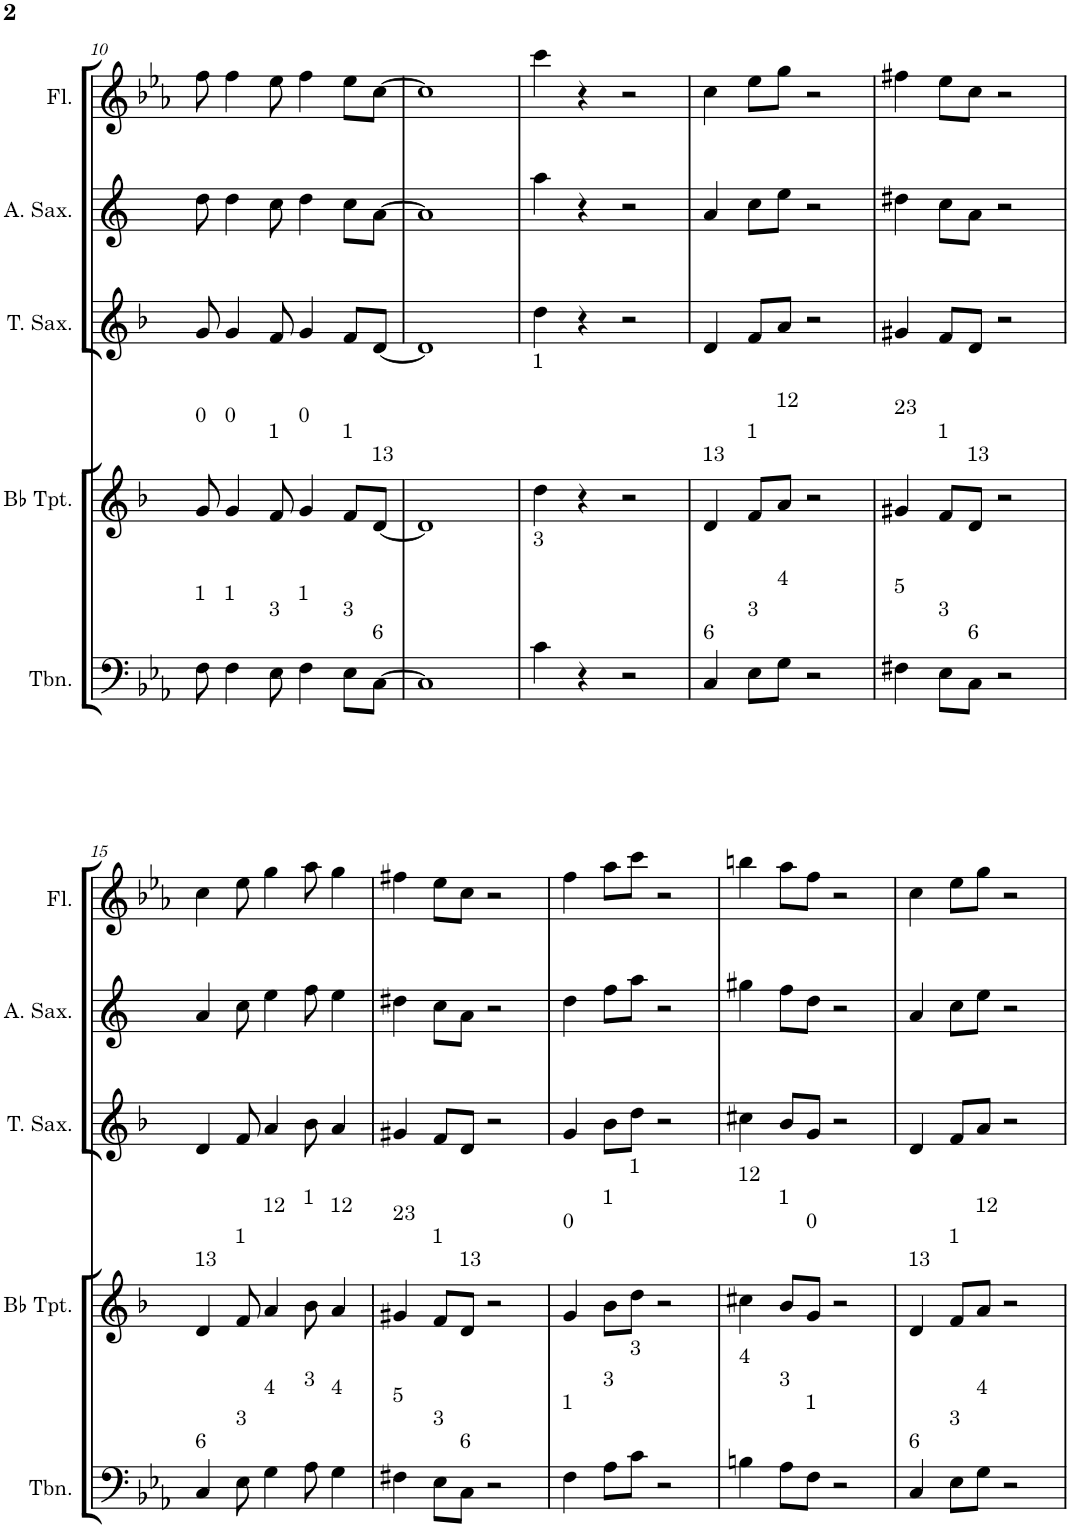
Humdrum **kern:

**kern	**kern	**kern	**kern	**kern
*part5	*part4	*part3	*part2	*part1
*staff5	*staff4	*staff3	*staff2	*staff1
*I"Trombone	*I"Bb Trumpet	*I"Tenor Saxophone	*I"Alto Saxophone	*I"Flute
*I'Tbn.	*I'Bb Tpt.	*I'T. Sax.	*I'A. Sax.	*I'Fl.
!!LO:PB:g=z
*clefF4	*clefG2	*clefG2	*clefG2	*clefG2
*	*Trd1c2	*Trd8c14	*Trd5c9	*
*k[b-e-a-]	*k[b-]	*k[b-]	*k[]	*k[b-e-a-]
*M4/4	*M4/4	*M4/4	*M4/4	*M4/4
=10	=10	=10	=10	=10
!	!LO:TX:a:t=0	!	!	!
!LO:TX:a:t=1	!	!	!	!
8F\	8g/	8g/	8dd\	8ff\
!	!LO:TX:a:t=0	!	!	!
!LO:TX:a:t=1	!	!	!	!
4F\	4g/	4g/	4dd\	4ff\
!	!LO:TX:a:t=1	!	!	!
!LO:TX:a:t=3	!	!	!	!
8E-\	8f/	8f/	8cc\	8ee-\
!	!LO:TX:a:t=0	!	!	!
!LO:TX:a:t=1	!	!	!	!
4F\	4g/	4g/	4dd\	4ff\
!	!LO:TX:a:t=1	!	!	!
!LO:TX:a:t=3	!	!	!	!
8E-\L	8f/L	8f/L	8cc\L	8ee-\L
!	!LO:TX:a:t=13	!	!	!
!LO:TX:a:t=6	!	!	!	!
[8C\J	[8d/J	[8d/J	[8a\J	[8cc\J
=11	=11	=11	=11	=11
1C]	1d]	1d]	1a]	1cc]
=12	=12	=12	=12	=12
!	!LO:TX:a:t=1	!	!	!
!LO:TX:a:t=3	!	!	!	!
4c\	4dd\	4dd\	4aa\	4ccc\
4r	4r	4r	4r	4r
2r	2r	2r	2r	2r
=13	=13	=13	=13	=13
!	!LO:TX:a:t=13	!	!	!
!LO:TX:a:t=6	!	!	!	!
4C/	4d/	4d/	4a/	4cc\
!	!LO:TX:a:t=1	!	!	!
!LO:TX:a:t=3	!	!	!	!
8E-\L	8f/L	8f/L	8cc\L	8ee-\L
!	!LO:TX:a:t=12	!	!	!
!LO:TX:a:t=4	!	!	!	!
8G\J	8a/J	8a/J	8ee\J	8gg\J
2r	2r	2r	2r	2r
=14	=14	=14	=14	=14
!	!LO:TX:a:t=23	!	!	!
!LO:TX:a:t=5	!	!	!	!
4F#X\	4g#X/	4g#X/	4dd#X\	4ff#X\
!	!LO:TX:a:t=1	!	!	!
!LO:TX:a:t=3	!	!	!	!
8E-\L	8f/L	8f/L	8cc\L	8ee-\L
!	!LO:TX:a:t=13	!	!	!
!LO:TX:a:t=6	!	!	!	!
8C\J	8d/J	8d/J	8a\J	8cc\J
2r	2r	2r	2r	2r
!!LO:LB:g=z
=15	=15	=15	=15	=15
!	!LO:TX:a:t=13	!	!	!
!LO:TX:a:t=6	!	!	!	!
4C/	4d/	4d/	4a/	4cc\
!	!LO:TX:a:t=1	!	!	!
!LO:TX:a:t=3	!	!	!	!
8E-\	8f/	8f/	8cc\	8ee-\
!	!LO:TX:a:t=12	!	!	!
!LO:TX:a:t=4	!	!	!	!
4G\	4a/	4a/	4ee\	4gg\
!	!LO:TX:a:t=1	!	!	!
!LO:TX:a:t=3	!	!	!	!
8A-\	8b-\	8b-\	8ff\	8aa-\
!	!LO:TX:a:t=12	!	!	!
!LO:TX:a:t=4	!	!	!	!
4G\	4a/	4a/	4ee\	4gg\
=16	=16	=16	=16	=16
!	!LO:TX:a:t=23	!	!	!
!LO:TX:a:t=5	!	!	!	!
4F#X\	4g#X/	4g#X/	4dd#X\	4ff#X\
!	!LO:TX:a:t=1	!	!	!
!LO:TX:a:t=3	!	!	!	!
8E-\L	8f/L	8f/L	8cc\L	8ee-\L
!	!LO:TX:a:t=13	!	!	!
!LO:TX:a:t=6	!	!	!	!
8C\J	8d/J	8d/J	8a\J	8cc\J
2r	2r	2r	2r	2r
=17	=17	=17	=17	=17
!	!LO:TX:a:t=0	!	!	!
!LO:TX:a:t=1	!	!	!	!
4F\	4g/	4g/	4dd\	4ff\
!	!LO:TX:a:t=1	!	!	!
!LO:TX:a:t=3	!	!	!	!
8A-\L	8b-\L	8b-\L	8ff\L	8aa-\L
!	!LO:TX:a:t=1	!	!	!
!LO:TX:a:t=3	!	!	!	!
8c\J	8dd\J	8dd\J	8aa\J	8ccc\J
2r	2r	2r	2r	2r
=18	=18	=18	=18	=18
!	!LO:TX:a:t=12	!	!	!
!LO:TX:a:t=4	!	!	!	!
4Bn\	4cc#X\	4cc#X\	4gg#X\	4bbn\
!	!LO:TX:a:t=1	!	!	!
!LO:TX:a:t=3	!	!	!	!
8A-\L	8b-/L	8b-/L	8ff\L	8aa-\L
!	!LO:TX:a:t=0	!	!	!
!LO:TX:a:t=1	!	!	!	!
8F\J	8g/J	8g/J	8dd\J	8ff\J
2r	2r	2r	2r	2r
=19	=19	=19	=19	=19
!	!LO:TX:a:t=13	!	!	!
!LO:TX:a:t=6	!	!	!	!
4C/	4d/	4d/	4a/	4cc\
!	!LO:TX:a:t=1	!	!	!
!LO:TX:a:t=3	!	!	!	!
8E-\L	8f/L	8f/L	8cc\L	8ee-\L
!	!LO:TX:a:t=12	!	!	!
!LO:TX:a:t=4	!	!	!	!
8G\J	8a/J	8a/J	8ee\J	8gg\J
2r	2r	2r	2r	2r
=	=	=	=	=
*-	*-	*-	*-	*-
